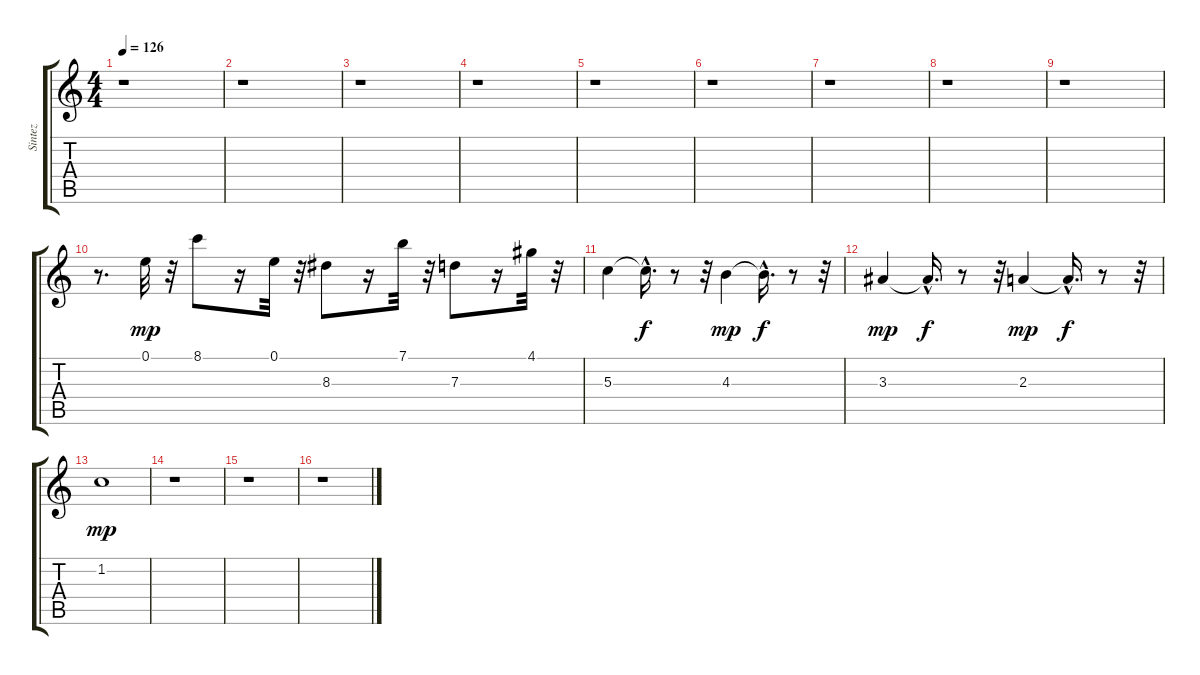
\track ("Sintez" "Sintez") {instrument fretlessbass}
\staff {score tabs}
\tuning (E4 B3 G3 D3 A2 E2) {hide}
\ts (4 4)
\tempo 126
\clef g2
\ks c
r.1{dy mp} |
r.1 |
r.1 |
r.1 |
r.1 |
r.1 |
r.1 |
r.1 |
r.1 |
r.8{d} 0.1.32 r.32 8.1.8 r.16 0.1.32 r.32 8.3.8 r.16 7.1.32 r.32 7.3.8 r.16 4.1.32 r.32 |
5.3.4 5.3{hac t}.16{d dy f} r.8 r.32 4.3.4{dy mp} 4.3{hac t}.16{d dy f} r.8 r.32 |
3.3.4{dy mp} 3.3{hac t}.16{d dy f} r.8 r.32 2.3.4{dy mp} 2.3{hac t}.16{d dy f} r.8 r.32 |
1.2.1{dy mp} |
r.1 |
r.1 |
r.1
